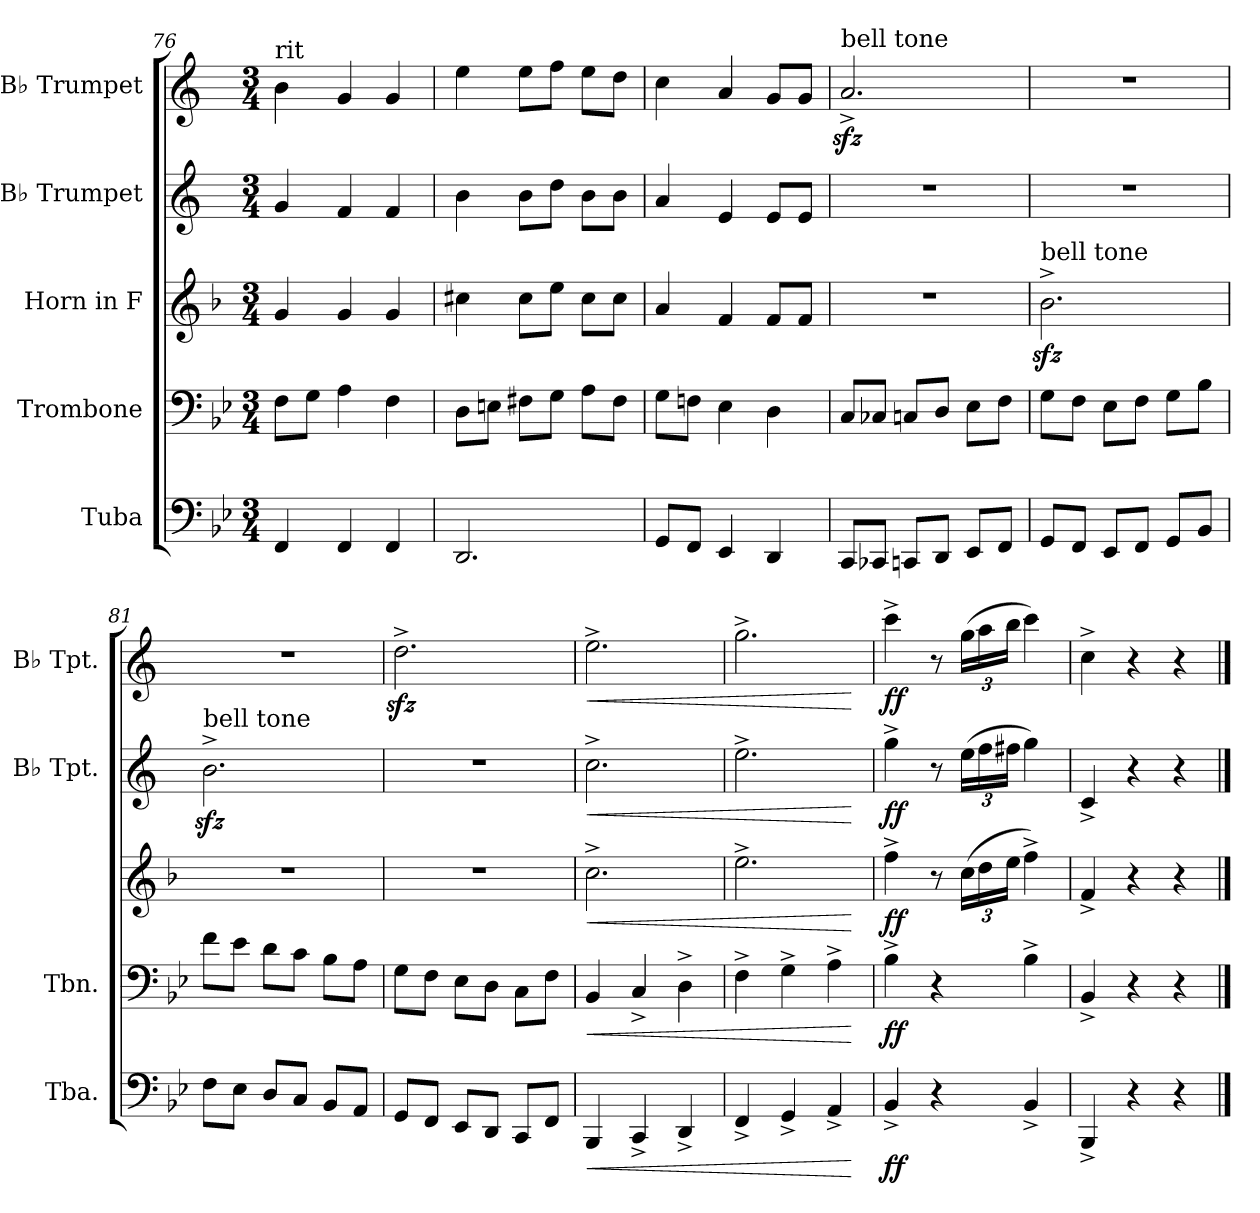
**kern	**dynam	**kern	**dynam	**kern	**dynam	**kern	**dynam	**kern	**dynam
*part5	*part5	*part4	*part4	*part3	*part3	*part2	*part2	*part1	*part1
*staff5	*staff5	*staff4	*staff4	*staff3	*staff3	*staff2	*staff2	*staff1	*staff1
*I"Tuba	*	*I"Trombone	*	*I"Horn in F	*	*I"B♭ Trumpet	*	*I"B♭ Trumpet	*
*I'Tba.	*	*I'Tbn.	*	*	*	*I'B♭ Tpt.	*	*I'B♭ Tpt.	*
*clefF4	*	*clefF4	*	*clefG2	*	*clefG2	*	*clefG2	*
*	*	*	*	*ITrd4c7	*	*ITrd1c2	*	*ITrd1c2	*
*k[b-e-]	*	*k[b-e-]	*	*k[b-e-]	*	*k[b-e-]	*	*k[b-e-]	*
*M3/4	*	*M3/4	*	*M3/4	*	*M3/4	*	*M3/4	*
*MM170	*	*MM170	*	*MM170	*	*MM170	*	*MM170	*
=76	=76	=76	=76	=76	=76	=76	=76	=76	=76
!	!	!	!	!	!	!	!	!LO:TX:a:t=rit	!
4FF/	.	8F\L	.	4c/	.	4f/	.	4a\	.
.	.	8G\J	.	.	.	.	.	.	.
4FF/	.	4A\	.	4c/	.	4e-/	.	4f/	.
4FF/	.	4F\	.	4c/	.	4e-/	.	4f/	.
=77	=77	=77	=77	=77	=77	=77	=77	=77	=77
*	*	*	*	*	*	*	*	*MM160	*
2.DD/	.	8D\L	.	4f#X\	.	4a\	.	4dd\	.
.	.	8En\J	.	.	.	.	.	.	.
.	.	8F#X\L	.	8f#\L	.	8a\L	.	8dd\L	.
.	.	8G\J	.	8a\J	.	8cc\J	.	8ee-\J	.
.	.	8A\L	.	8f#\L	.	8a\L	.	8dd\L	.
.	.	8F#\J	.	8f#\J	.	8a\J	.	8cc\J	.
=78	=78	=78	=78	=78	=78	=78	=78	=78	=78
*	*	*	*	*	*	*	*	*MM150	*
8GG/L	.	8G\L	.	4d/	.	4g/	.	4b-\	.
8FF/J	.	8Fn\J	.	.	.	.	.	.	.
4EE-/	.	4E-\	.	4B-/	.	4d/	.	4g/	.
4DD/	.	4D\	.	8B-/L	.	8d/L	.	8f/L	.
.	.	.	.	8B-/J	.	8d/J	.	8f/J	.
!!LO:PB:g=z
=79	=79	=79	=79	=79	=79	=79	=79	=79	=79
*	*	*	*	*	*	*	*	*MM140	*
!	!	!	!	!	!	!	!	!LO:TX:a:t=bell tone	!
8CC/L	.	8C/L	.	2.r	.	2.r	.	2.gzz<^/	.
8CC-X/J	.	8C-X/J	.	.	.	.	.	.	.
8CCn/L	.	8Cn/L	.	.	.	.	.	.	.
8DD/J	.	8D/J	.	.	.	.	.	.	.
8EE-/L	.	8E-\L	.	.	.	.	.	.	.
8FF/J	.	8F\J	.	.	.	.	.	.	.
=80	=80	=80	=80	=80	=80	=80	=80	=80	=80
!	!	!	!	!LO:TX:a:t=bell tone	!	!	!	!	!
8GG/L	.	8G\L	.	2.e-zz<^\	.	2.r	.	2.r	.
8FF/J	.	8F\J	.	.	.	.	.	.	.
8EE-/L	.	8E-\L	.	.	.	.	.	.	.
8FF/J	.	8F\J	.	.	.	.	.	.	.
8GG/L	.	8G\L	.	.	.	.	.	.	.
8BB-/J	.	8B-\J	.	.	.	.	.	.	.
=81	=81	=81	=81	=81	=81	=81	=81	=81	=81
!	!	!	!	!	!	!LO:TX:a:t=bell tone	!	!	!
8F\L	.	8f\L	.	2.r	.	2.azz<^\	.	2.r	.
8E-\J	.	8e-\J	.	.	.	.	.	.	.
8D/L	.	8d\L	.	.	.	.	.	.	.
8C/J	.	8c\J	.	.	.	.	.	.	.
8BB-/L	.	8B-\L	.	.	.	.	.	.	.
8AA/J	.	8A\J	.	.	.	.	.	.	.
=82	=82	=82	=82	=82	=82	=82	=82	=82	=82
8GG/L	.	8G\L	.	2.r	.	2.r	.	2.cczz<^\	.
8FF/J	.	8F\J	.	.	.	.	.	.	.
8EE-/L	.	8E-\L	.	.	.	.	.	.	.
8DD/J	.	8D\J	.	.	.	.	.	.	.
8CC/L	.	8C\L	.	.	.	.	.	.	.
8FF/J	.	8F\J	.	.	.	.	.	.	.
!!LO:LB:g=z
=83	=83	=83	=83	=83	=83	=83	=83	=83	=83
!	!LO:HP:b	!	!LO:HP:b	!	!LO:HP:b	!	!LO:HP:b	!	!LO:HP:b
4BBB-/	<	4BB-/	<	2.f^\	<	2.b-^\	<	2.dd^\	<
4CC^/	.	4C^/	.	.	.	.	.	.	.
4DD^/	.	4D^\	.	.	.	.	.	.	.
=84	=84	=84	=84	=84	=84	=84	=84	=84	=84
4FF^/	.	4F^\	.	2.a^\	.	2.dd^\	.	2.ff^\	.
4GG^/	.	4G^\	.	.	.	.	.	.	.
4AA^/	.	4A^\	.	.	.	.	.	.	.
.	[	.	[	.	[	.	[	.	[
=85	=85	=85	=85	=85	=85	=85	=85	=85	=85
!	!LO:DY:b	!	!LO:DY:b	!	!LO:DY:b	!	!LO:DY:b	!	!LO:DY:b
4BB-^/	ff	4B-^\	ff	4b-^\	ff	4ff^\	ff	4bb-^\	ff
4r	.	4r	.	8r	.	8r	.	8r	.
*	*	*	*	*Xbrackettup	*	*Xbrackettup	*	*Xbrackettup	*
.	.	.	.	(>24f\LL	.	(>24dd\LL	.	(>24ff\LL	.
.	.	.	.	24g\	.	24ee-\	.	24gg\	.
.	.	.	.	24a\JJ	.	24een\JJ	.	24aa\JJ	.
4BB-^/	.	4B-^\	.	4b-^\)	.	4ff\)	.	4bb-\)	.
=86	=86	=86	=86	=86	=86	=86	=86	=86	=86
4BBB-^/	.	4BB-^/	.	4B-^/	.	4B-^/	.	4b-^\	.
4r	.	4r	.	4r	.	4r	.	4r	.
4r	.	4r	.	4r	.	4r	.	4r	.
==	==	==	==	==	==	==	==	==	==
*-	*-	*-	*-	*-	*-	*-	*-	*-	*-
